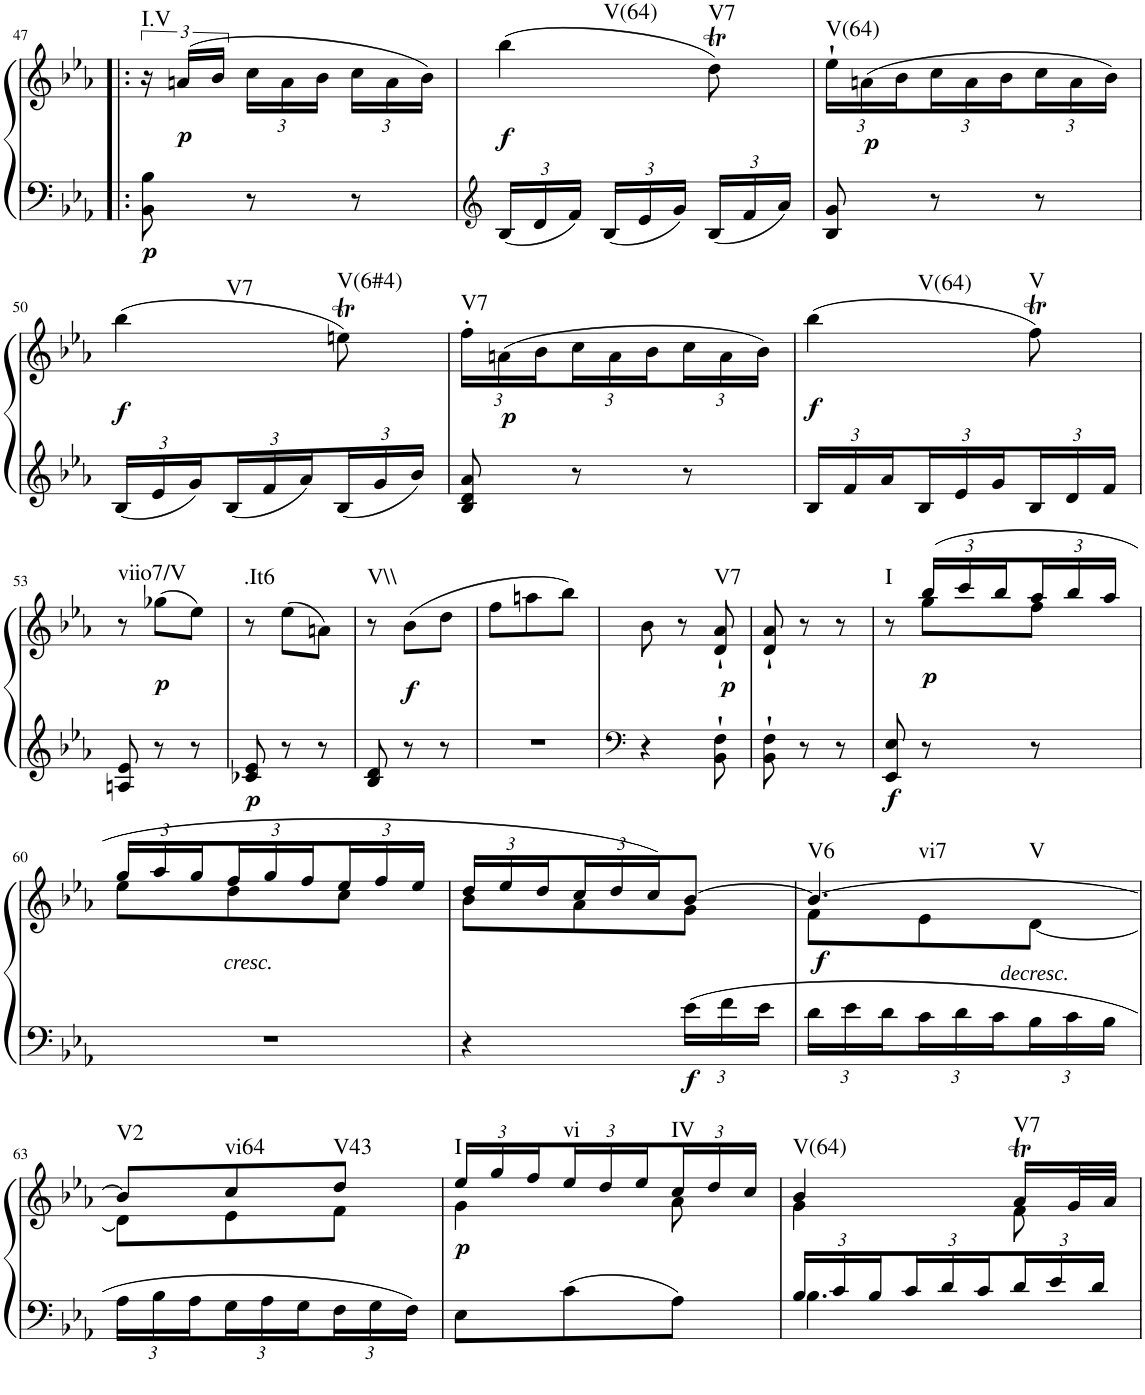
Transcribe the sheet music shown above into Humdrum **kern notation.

**kern	**kern	**dynam	**harte
*part1	*part1	*part1	*part1
*staff2	*staff1	*staff1/2	*
*I"Klavier linke Hand	*	*	*
!!LO:PB:g=z
*clefF4	*clefG2	*	*
*k[b-e-a-]	*k[b-e-a-]	*	*
*M3/8	*M3/8	*	*
=47!|:	=47!|:	=47!|:	=47!|:
!	!	!LO:DY:b=2	!LO:H:kt=I.V
8BB-\ 8B-\	24r	p	N
!	!	!LO:DY:b	!
.	(24an/LL	p	.
.	24b-/JJ	.	.
*	*Xbrackettup	*	*
8r	24cc\LL	.	.
.	24a\	.	.
.	24b-\JJ	.	.
8r	24cc\LL	.	.
.	24a\	.	.
.	24b-\JJ)	.	.
=48	=48	=48	=48
*clefG2	*	*	*
*Xbrackettup	*	*	*
!	!	!LO:DY:b	!LO:H:kt=V(64)
24B-/LL	(4bb-\	f	N
24d/	.	.	.
24f/JJ	.	.	.
24B-/LL	.	.	.
24e-/	.	.	.
24g/JJ	.	.	.
!	!	!	!LO:H:kt=V7
24B-/LL	8ddt\)	.	N
24f/	.	.	.
24a-/JJ	.	.	.
=49	=49	=49	=49
!	!	!	!LO:H:kt=V(64)
8B-/ 8g/	24ee-`\LL	.	N
!	!	!LO:DY:b	!
.	(24an\	p	.
.	24b-\	.	.
8r	24cc\	.	.
.	24a\	.	.
.	24b-\	.	.
8r	24cc\	.	.
.	24a\	.	.
.	24b-\JJ)	.	.
!!LO:LB:g=z
=50	=50	=50	=50
!	!	!LO:DY:b	!LO:H:kt=V7
24B-/LL	(4bb-\	f	N
24e-/	.	.	.
24g/	.	.	.
24B-/	.	.	.
24f/	.	.	.
24a-/	.	.	.
!	!	!	!LO:H:kt=V(6#4)
24B-/	8eent\)	.	N
24g/	.	.	.
24b-/JJ	.	.	.
=51	=51	=51	=51
!	!	!	!LO:H:kt=V7
8B-/ 8d/ 8a-/	24ff'\LL	.	N
!	!	!LO:DY:b	!
.	(24an\	p	.
.	24b-\	.	.
8r	24cc\	.	.
.	24a\	.	.
.	24b-\	.	.
8r	24cc\	.	.
.	24a\	.	.
.	24b-\JJ)	.	.
=52	=52	=52	=52
!	!	!LO:DY:b	!LO:H:kt=V(64)
24B-/LL	(4bb-\	f	N
24f/	.	.	.
24a-/	.	.	.
24B-/	.	.	.
24e-/	.	.	.
24g/	.	.	.
!	!	!	!LO:H:kt=V
24B-/	8ffT\)	.	N
24d/	.	.	.
24f/JJ	.	.	.
!!LO:LB:g=z
=53	=53	=53	=53
!	!	!	!LO:H:kt=viio7/V
8An/ 8e-/	8r	.	N
!	!	!LO:DY:b	!
8r	(8gg-X\L	p	.
8r	8ee-\J)	.	.
=54	=54	=54	=54
!	!	!LO:DY:b=2	!LO:H:kt=.It6
8c-X/ 8e-/	8r	p	N
8r	(8ee-\L	.	.
8r	8an\J)	.	.
=55	=55	=55	=55
!	!	!	!LO:H:kt=V\\
8B-/ 8d/	8r	.	N
!	!	!LO:DY:b	!
8r	(8b-\L	f	.
8r	8dd\J	.	.
=56	=56	=56	=56
4.r	8ff\L	.	.
.	8aan\	.	.
.	8bb-\J)	.	.
=57	=57	=57	=57
*clefF4	*	*	*
4r	8b-\	.	.
.	8r	.	.
!	!	!LO:DY:b	!LO:H:kt=V7
8BB-\` 8F\`	8d/` 8a-/`	p	N
=58	=58	=58	=58
8BB-\` 8F\`	8d/` 8a-/`	.	.
8r	8r	.	.
8r	8r	.	.
=59	=59	=59	=59
*	*^	*	*
!	!	!	!LO:DY:b=2	!LO:H:kt=I
8EE-/ 8E-/	8r	8ryy	f	N
!	!	!	!LO:DY:b	!
8r	(24bb-/LL	8gg\L	p	.
.	24ccc/	.	.	.
.	24bb-/	.	.	.
8r	24aa-/	8ff\J	.	.
.	24bb-/	.	.	.
.	24aa-/JJ	.	.	.
!!LO:LB:g=z	!!
=60	=60	=60	=60	=60
4.r	24gg/LL	8ee-\L	.	.
.	24aa-/	.	.	.
.	24gg/	.	.	.
!	!LO:TX:b:i:t=cresc.	!	!	!
.	24ff/	8dd\	.	.
.	24gg/	.	.	.
.	24ff/	.	.	.
.	24ee-/	8cc\J	.	.
.	24ff/	.	.	.
.	24ee-/JJ	.	.	.
=61	=61	=61	=61	=61
4r	24dd/LL	8b-\L	.	.
.	24ee-/	.	.	.
.	24dd/	.	.	.
.	24cc/	8a-\	.	.
.	24dd/	.	.	.
.	24cc/J)	.	.	.
!	!	!	!LO:DY:b=2	!
24e-\LL	[8b-/J	8g\J	f	.
24f\	.	.	.	.
24e-\JJ	.	.	.	.
=62	=62	=62	=62	=62
!	!	!	!LO:DY:b	!LO:H:n=1:kt=V6
!	!	!	!	!LO:H:n=2:kt=V
24d\LL	4.b-/_	8f\L	f	N N
24e-\	.	.	.	.
24d\	.	.	.	.
!	!	!	!	!LO:H:kt=vi7
24c\	.	8e-\	.	N
24d\	.	.	.	.
24c\	.	.	.	.
!	!	!LO:TX:b:i:t=decresc.	!	!
24B-\	.	[8d\J	.	.
24c\	.	.	.	.
24B-\JJ	.	.	.	.
!!LO:LB:g=z	!!
=63	=63	=63	=63	=63
!	!	!	!	!LO:H:kt=V2
24A-\LL	8b-/L]	8d\L]	.	N
24B-\	.	.	.	.
24A-\	.	.	.	.
!	!	!	!	!LO:H:kt=vi64
24G\	8cc/	8e-\	.	N
24A-\	.	.	.	.
24G\	.	.	.	.
!	!	!	!	!LO:H:kt=V43
24F\	8dd/J	8f\J	.	N
24G\	.	.	.	.
24F\JJ	.	.	.	.
=64	=64	=64	=64	=64
!	!	!	!LO:DY:b	!LO:H:kt=I
8E-\L	24ee-/LL	4g\	p	N
.	24gg/	.	.	.
.	24ff/	.	.	.
!	!	!	!	!LO:H:kt=vi
8c\	24ee-/	.	.	N
.	24dd/	.	.	.
.	24ee-/	.	.	.
!	!	!	!	!LO:H:kt=IV
8A-\J	24cc/	8a-\	.	N
.	24dd/	.	.	.
.	24cc/JJ	.	.	.
=65	=65	=65	=65	=65
*^	*	*	*	*
!	!	!	!	!	!LO:H:kt=V(64)
24B-/LL	4.B-\	4b-/	4g\	.	N
24c/	.	.	.	.	.
24B-/	.	.	.	.	.
24c/	.	.	.	.	.
24d/	.	.	.	.	.
24c/	.	.	.	.	.
!	!	!	!	!	!LO:H:kt=V7
24d/	.	16a-T/LL	8f\	.	N
24e-/	.	.	.	.	.
.	.	32g/L	.	.	.
24d/JJ	.	.	.	.	.
.	.	32a-/JJJ	.	.	.
*v	*v	*	*	*	*
*	*v	*v	*	*
=	=	=	=
*-	*-	*-	*-
